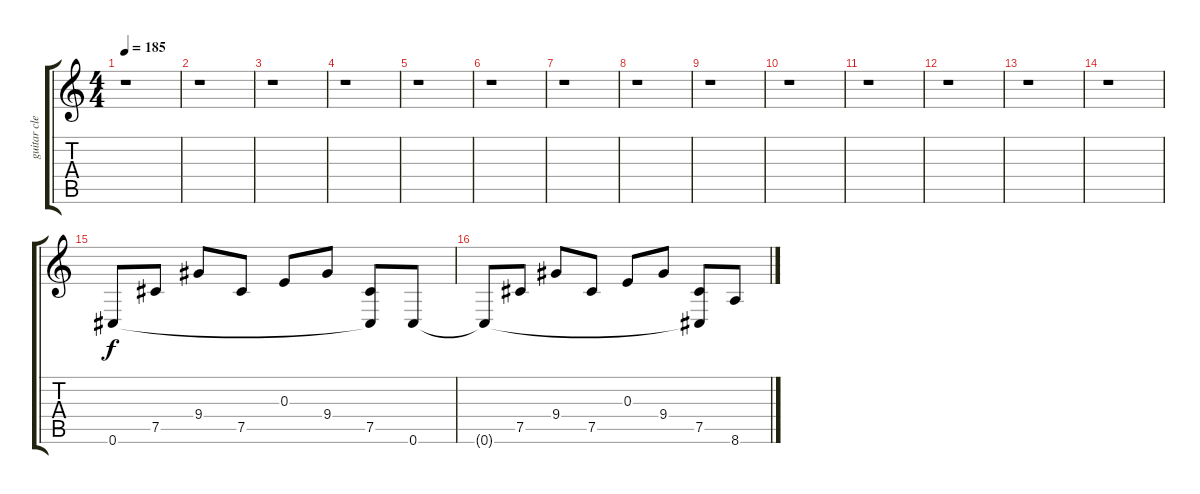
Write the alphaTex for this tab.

\track ("guitar clean" "guitar cle") {instrument electricguitarclean}
\staff {score tabs}
\tuning (Db4 Ab3 E3 B2 Gb2 Db2) {hide}
\ts (4 4)
\tempo 185
\clef g2
\ks c
r.1{dy f} |
r.1 |
r.1 |
r.1 |
r.1 |
r.1 |
r.1 |
r.1 |
r.1 |
r.1 |
r.1 |
r.1 |
r.1 |
r.1 |
0.6.8 7.5.8 9.4.8 7.5.8 0.3.8 9.4.8 (7.5 0.6{t}).8 0.6.8 |
0.6{t}.8 7.5.8 9.4.8 7.5.8 0.3.8 9.4.8 (7.5 0.6{t}).8 8.6.8
